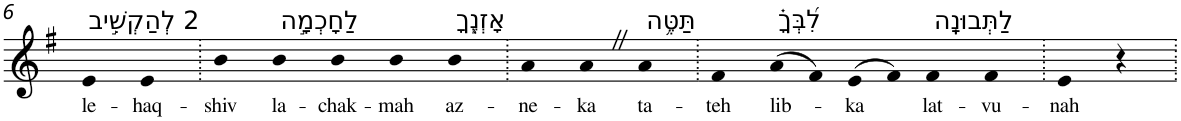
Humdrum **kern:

**kern	**text
*part1	*part1
*staff1	*staff1
*I"Piano	*
*I'Pno	*
!!LO:PB:g=z
*clefG2	*
*k[f#]	*
*G:	*
=6	=6
!LO:TX:a:t=2 לְהַקְשִׁ֣יב	!
!	!LO:LY:b
4e	le-
!	!LO:LY:b
4e	-haq-
=7.	=7.
!	!LO:LY:b
4b	-shiv
!LO:TX:a:t=לַחָכְמָ֣ה	!
!	!LO:LY:b
4b	la-
!	!LO:LY:b
4b	-chak-
!	!LO:LY:b
4b	-mah
!LO:TX:a:t=אָזְנֶ֑ךָ	!
!	!LO:LY:b
4b	az-
=8.	=8.
!	!LO:LY:b
4a	-ne-
!	!LO:LY:b
4aZ	-ka
!LO:TX:a:t=תַּטֶּ֥ה	!
!	!LO:LY:b
4a	ta-
=9.	=9.
!	!LO:LY:b
4f#	-teh
!LO:TX:a:t=לִ֝בְּךָ֗	!
!	!LO:LY:b
(>8a	lib-
8f#)	.
!	!LO:LY:b
(>8e	-ka
8f#)	.
!LO:TX:a:t=לַתְּבוּנָֽה	!
!	!LO:LY:b
4f#	lat-
!	!LO:LY:b
4f#	-vu-
=10.	=10.
!	!LO:LY:b
4e	-nah
4r	.
=.	=.
*-	*-
